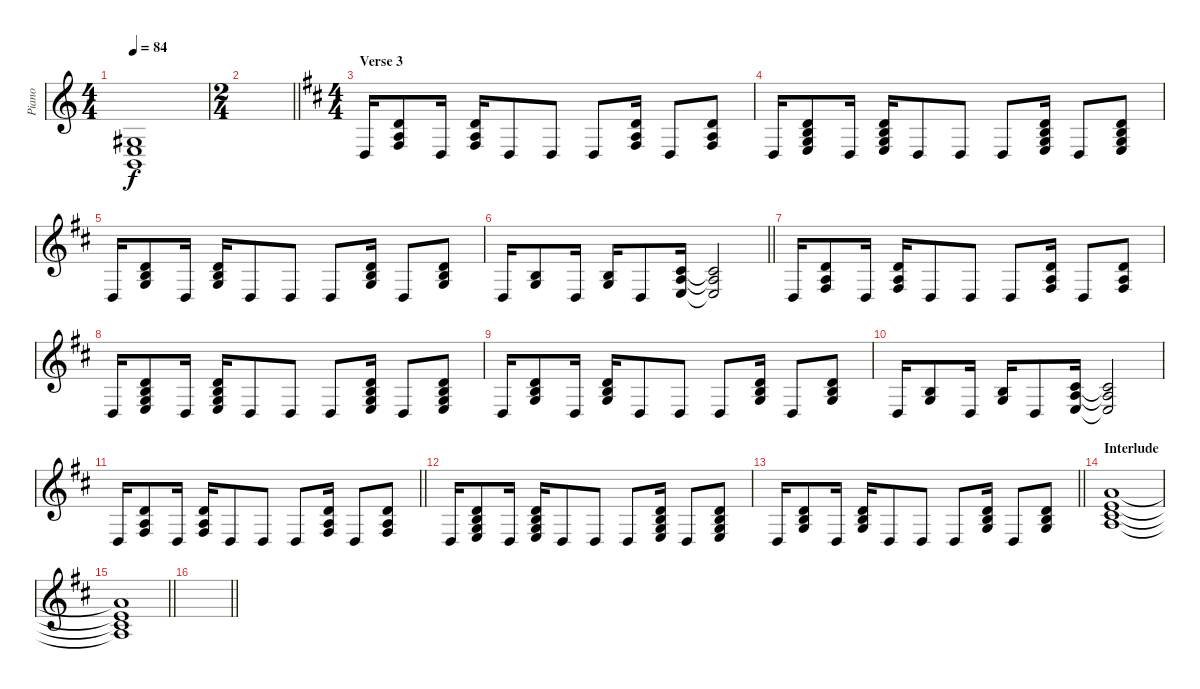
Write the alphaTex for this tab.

\track ("Piano" "Piano") {instrument brightacousticpiano}
\staff {score}
\tuning (E4 B3 G3 D3 A2 E2) {hide}
\ts (4 4)
\tempo 84
\clef g2
\ks c
(1.3 2.4 2.5).1{dy f} |
\ts (2 4)
\barLineRight lightlight
|
\ts (4 4)
\section ("" "Verse 3")
\ks d
0.4.16 (3.2 2.3 4.4).8 0.4.16 (3.2 2.3 4.4).16 0.4.8 0.4.8 0.4.8 (3.2 2.3 4.4).16 0.4.8 (3.2 2.3 4.4).8 |
0.4.16 (0.2 7.3 5.4 7.5).8 0.4.16 (0.2 7.3 5.4 7.5).16 0.4.8 0.4.8 0.4.8 (0.2 7.3 5.4 7.5).16 0.4.8 (0.2 7.3 5.4 7.5).8 |
0.4.16 (0.2 7.3 5.4).8 0.4.16 (0.2 7.3 5.4).16 0.4.8 0.4.8 0.4.8 (0.2 0.3 12.4).16 0.4.8 (0.2 0.3 12.4).8 |
\barLineRight lightlight
0.4.16 (0.2 0.3).8 0.4.16 (0.2 0.3).16 0.4.8 (2.2 2.3 2.4).16 (2.2{t} 2.3{t} 2.4{t}).2 |
0.4.16 (3.2 2.3 4.4).8 0.4.16 (3.2 2.3 4.4).16 0.4.8 0.4.8 0.4.8 (3.2 2.3 4.4).16 0.4.8 (3.2 2.3 4.4).8 |
0.4.16 (0.2 7.3 5.4 7.5).8 0.4.16 (0.2 7.3 5.4 7.5).16 0.4.8 0.4.8 0.4.8 (0.2 7.3 5.4 7.5).16 0.4.8 (0.2 7.3 5.4 7.5).8 |
0.4.16 (0.2 7.3 5.4).8 0.4.16 (0.2 7.3 5.4).16 0.4.8 0.4.8 0.4.8 (0.2 0.3 12.4).16 0.4.8 (0.2 0.3 12.4).8 |
0.4.16 (0.2 0.3).8 0.4.16 (0.2 0.3).16 0.4.8 (2.2 2.3 2.4).16 (2.2{t} 2.3{t} 2.4{t}).2 |
\barLineRight lightlight
0.4.16 (3.2 2.3 4.4).8 0.4.16 (3.2 2.3 4.4).16 0.4.8 0.4.8 0.4.8 (3.2 2.3 4.4).16 0.4.8 (3.2 2.3 4.4).8 |
0.4.16 (0.2 7.3 5.4 7.5).8 0.4.16 (0.2 7.3 5.4 7.5).16 0.4.8 0.4.8 0.4.8 (0.2 7.3 5.4 7.5).16 0.4.8 (0.2 7.3 5.4 7.5).8 |
\barLineRight lightlight
0.4.16 (0.2 7.3 5.4).8 0.4.16 (0.2 7.3 5.4).16 0.4.8 0.4.8 0.4.8 (0.2 0.3 12.4).16 0.4.8 (0.2 0.3 12.4).8 |
\section ("" "Interlude")
(0.1 2.2 2.3 19.4).1 |
\barLineRight lightlight
(0.1{t} 2.2{t} 2.3{t} 19.4{t}).1 |
\barLineRight lightlight
